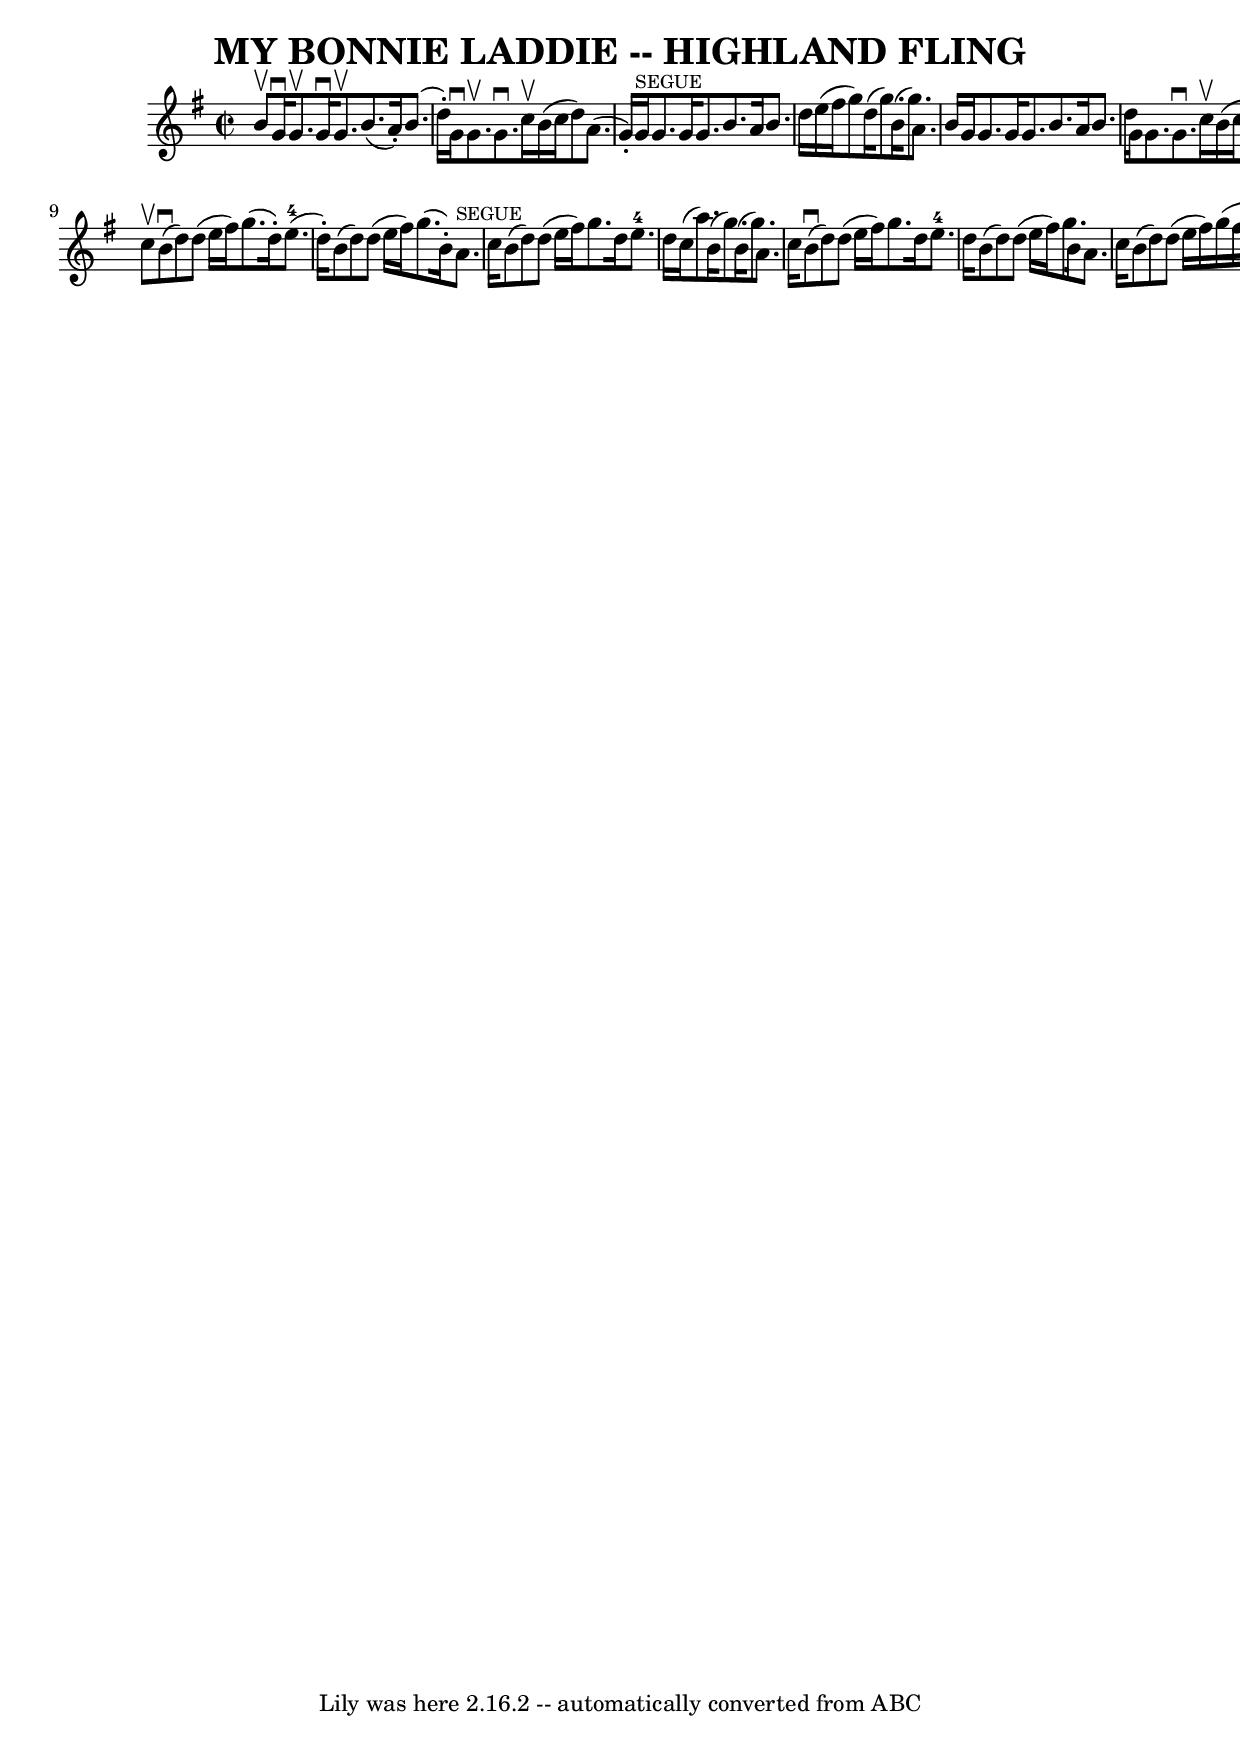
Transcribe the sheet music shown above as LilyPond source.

\version "2.16.2"
\include "Mammoth.ily"
\header {
  %% book = "Ryan's Mammoth Collection of Fiddle Tunes"
  crossRefNumber = "1"
  footnotes = ""
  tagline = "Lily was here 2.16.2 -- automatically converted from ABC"
  title = "MY BONNIE LADDIE -- HIGHLAND FLING"

}
voicedefault =  {


  \override Staff.TimeSignature #'style = #'C
  \time 2/2 
  \key g \major
  b'8^\upbow       |
  g'16^\downbow g'8. 
  ^\upbow g'16^\downbow g'8.^\upbow b'8. (a'16 -.) b'8. (d''16 
  -.)   |
  g'16^\downbow g'8.^\upbow g'8.^\downbow c''16 
  ^\upbow b'16 (c''16 d''8) a'8. (g'16 -.)       |
  
  g'16^\segue g'8. g'16 g'8. b'8. a'16 b'8. d''16    
  |
  e''16 (fis''16 g''8) d''16 (g''8.) b'16 (g''8. 
  ) a'8. b'16    |
  |
  g'16 g'8. g'16 g'8.    
  b'8. a'16 b'8. d''16    |
  g'16 g'8. g'8.^\downbow   
  c''16^\upbow b'16 (c''16 d''8) a'8. (b'16 -.)       |
  
  g'16 g'8. g'16 g'8. b'8. a'16 b'8. d''16    |
  
  e''16 (fis''16 g''8) d''16 (g''8.) b'16 (g''8.) a'8  
  \bar "|." c''8^\upbow       |
  b'8 (^\downbow d''8)   
  d''8 (e''16 fis''16) g''8. (d''16 -.) e''8.-4(d''16 
  -.)   |
  b'8 (d''8) d''8 (e''16 fis''16) g''8. (
  b'16 -.) a'8.^\segue c''16        |
  b'8 (d''8) d''8 
  (e''16 fis''16) g''8. d''16 e''8.-4 d''16    |
  
  c''16 (a''8.) b'16 (g''8.) b'16 (g''8.) a'8. c''16   
  |
  |
  b'8 (^\downbow d''8) d''8 (e''16    
  fis''16) g''8. d''16 e''8.-4 d''16    |
  b'8 (d''8  
  -) d''8 (e''16 fis''16) g''8. b'16 a'8. c''16        
  |
  b'8 (d''8) d''8 (e''16 fis''16) g''16 (fis''16 
  g''16 a''16) g''8. d''16    |
  c''16 (a''8.) b'16 
  (g''8.) b'16 (g''8.) a'8    \bar "|."   

}

\score{
  <<

    \context Staff="default"
    {
      \voicedefault 
      
    }

  >>
  \layout {
    
  }
  \midi {
  }

}
